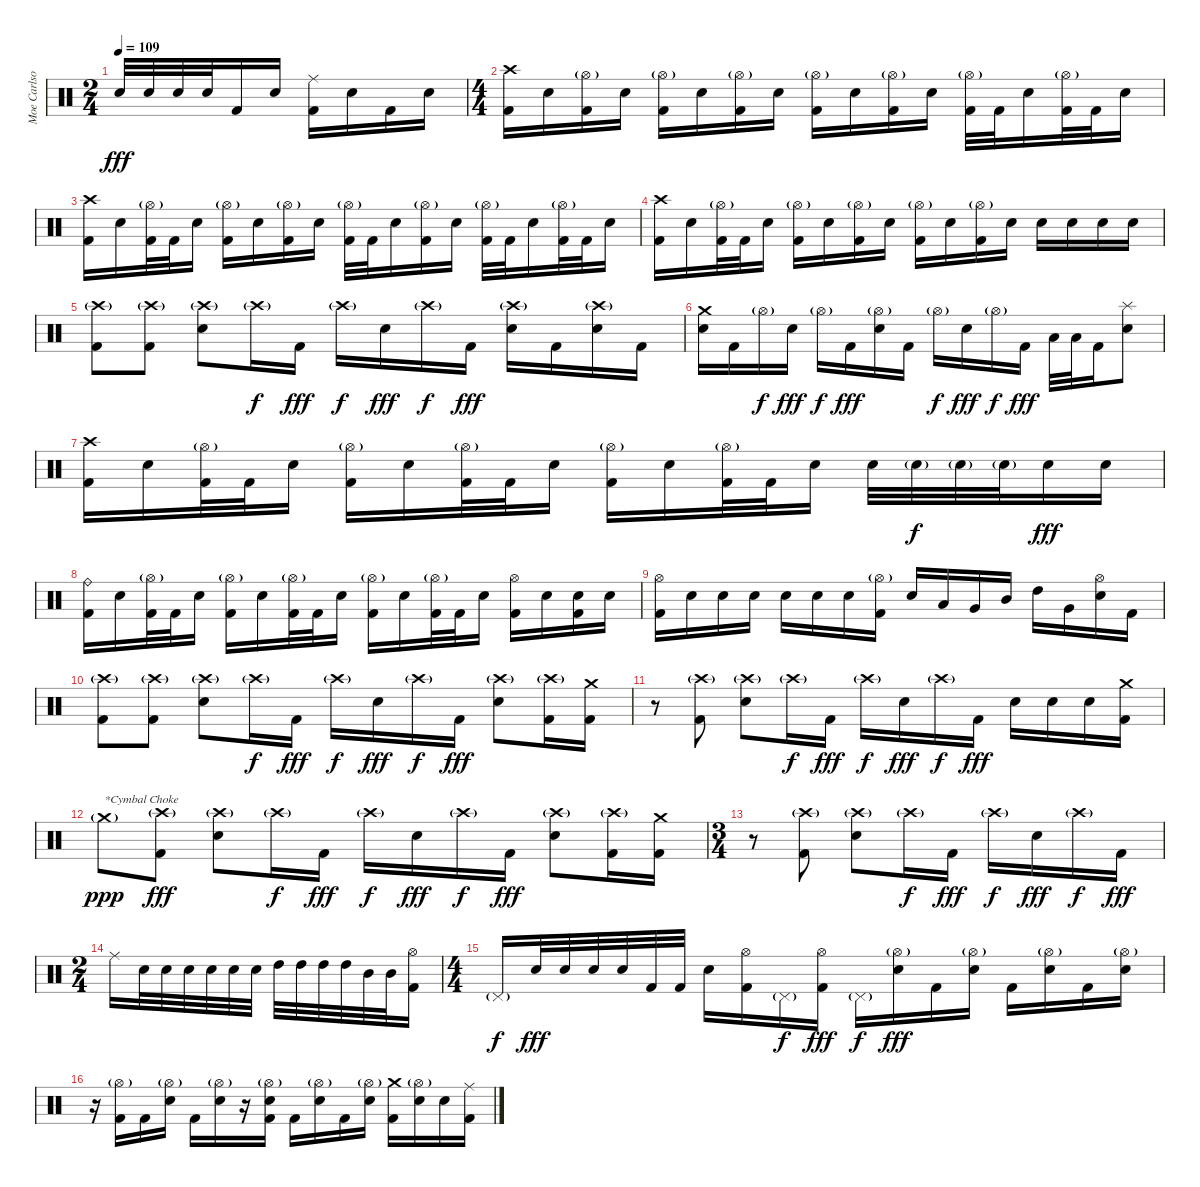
\track ("Moe Carlson" "Moe Carlso") {instrument percussion}
\staff {score}
\articulation defaults
\ts (2 4)
\tempo 109
\clef neutral
\ks c "Electric Snare (hit)".32{dy fff} "Electric Snare (hit)".32 "Electric Snare (hit)".32 "Electric Snare (hit)".32 "Kick (hit) 2".16 "Electric Snare (hit)".16
("Ride (middle)" "Kick (hit) 2").16 "Electric Snare (hit)".16 "Kick (hit) 2".16 "Electric Snare (hit)".16 |
\ts (4 4)
("Crash high (hit)" "Kick (hit) 2").16 "Electric Snare (hit)".16 ("Hi-Hat (open)"{g} "Kick (hit) 2").16 "Electric Snare (hit)".16 ("Hi-Hat (open)"{g} "Kick (hit) 2").16 "Electric Snare (hit)".16 ("Hi-Hat (open)"{g} "Kick (hit) 2").16 "Electric Snare (hit)".16 ("Hi-Hat (open)"{g} "Kick (hit) 2").16 "Electric Snare (hit)".16 ("Hi-Hat (open)"{g} "Kick (hit) 2").16 "Electric Snare (hit)".16 ("Hi-Hat (open)"{g} "Kick (hit) 2").32 "Kick (hit) 2".32 "Electric Snare (hit)".16 ("Hi-Hat (open)"{g} "Kick (hit) 2").32 "Kick (hit) 2".32 "Electric Snare (hit)".16 |
("Crash high (hit)" "Kick (hit) 2").16 "Electric Snare (hit)".16 ("Hi-Hat (open)"{g} "Kick (hit) 2").32 "Kick (hit) 2".32 "Electric Snare (hit)".16 ("Hi-Hat (open)"{g} "Kick (hit) 2").16 "Electric Snare (hit)".16 ("Hi-Hat (open)"{g} "Kick (hit) 2").16 "Electric Snare (hit)".16 ("Hi-Hat (open)"{g} "Kick (hit) 2").32 "Kick (hit) 2".32 "Electric Snare (hit)".16 ("Hi-Hat (open)"{g} "Kick (hit) 2").16 "Electric Snare (hit)".16 ("Hi-Hat (open)"{g} "Kick (hit) 2").32 "Kick (hit) 2".32 "Electric Snare (hit)".16 ("Hi-Hat (open)"{g} "Kick (hit) 2").32 "Kick (hit) 2".32 "Electric Snare (hit)".16 |
("Crash high (hit)" "Kick (hit) 2").16 "Electric Snare (hit)".16 ("Hi-Hat (open)"{g} "Kick (hit) 2").32 "Kick (hit) 2".32 "Electric Snare (hit)".16 ("Hi-Hat (open)"{g} "Kick (hit) 2").16 "Electric Snare (hit)".16 ("Hi-Hat (open)"{g} "Kick (hit) 2").16 "Electric Snare (hit)".16 ("Hi-Hat (open)"{g} "Kick (hit) 2").16 "Electric Snare (hit)".16 ("Hi-Hat (open)"{g} "Kick (hit) 2").16 "Electric Snare (hit)".16 "Electric Snare (hit)".16 "Electric Snare (hit)".16 "Electric Snare (hit)".16 "Electric Snare (hit)".16 |
("Crash high (hit)"{g} "Kick (hit) 2").8 ("Crash high (hit)"{g} "Kick (hit) 2").8 ("Crash high (hit)"{g} "Electric Snare (hit)").8 "Crash high (hit)"{g}.16{dy f} "Kick (hit) 2".16{dy fff} "Crash high (hit)"{g}.16{dy f} "Electric Snare (hit)".16{dy fff} "Crash high (hit)"{g}.16{dy f} "Kick (hit) 2".16{dy fff} ("Crash high (hit)"{g} "Electric Snare (hit)").16 "Kick (hit) 2".16 ("Crash high (hit)"{g} "Electric Snare (hit)").16 "Kick (hit) 2".16 |
("Crash medium (hit)" "Electric Snare (hit)").16 "Kick (hit) 2".16 "Hi-Hat (open)"{g}.16{dy f} "Electric Snare (hit)".16{dy fff} "Hi-Hat (open)"{g}.16{dy f} "Kick (hit) 2".16{dy fff} ("Hi-Hat (open)"{g} "Electric Snare (hit)").16 "Kick (hit) 2".16 "Hi-Hat (open)"{g}.16{dy f} "Electric Snare (hit)".16{dy fff} "Hi-Hat (open)"{g}.16{dy f} "Kick (hit) 2".16{dy fff} "Low Tom (hit)".32 "Low Tom (hit)".32 "Kick (hit) 2".16 ("Splash (hit)" "Electric Snare (hit)").8 |
("Crash high (hit)" "Kick (hit) 2").16 "Electric Snare (hit)".16 ("Hi-Hat (open)"{g} "Kick (hit) 2").32 "Kick (hit) 2".32 "Electric Snare (hit)".16 ("Hi-Hat (open)"{g} "Kick (hit) 2").16 "Electric Snare (hit)".16 ("Hi-Hat (open)"{g} "Kick (hit) 2").32 "Kick (hit) 2".32 "Electric Snare (hit)".16 ("Hi-Hat (open)"{g} "Kick (hit) 2").16 "Electric Snare (hit)".16 ("Hi-Hat (open)"{g} "Kick (hit) 2").32 "Kick (hit) 2".32 "Electric Snare (hit)".16 "Electric Snare (hit)".32 "Electric Snare (hit)"{g}.32{dy f} "Electric Snare (hit)"{g}.32 "Electric Snare (hit)"{g}.32 "Electric Snare (hit)".16{dy fff} "Electric Snare (hit)".16 |
("Ride (bell)" "Kick (hit) 2").16 "Electric Snare (hit)".16 ("Hi-Hat (open)"{g} "Kick (hit) 2").32 "Kick (hit) 2".32 "Electric Snare (hit)".16 ("Hi-Hat (open)"{g} "Kick (hit) 2").16 "Electric Snare (hit)".16 ("Hi-Hat (open)"{g} "Kick (hit) 2").32 "Kick (hit) 2".32 "Electric Snare (hit)".16 ("Hi-Hat (open)"{g} "Kick (hit) 2").16 "Electric Snare (hit)".16 ("Hi-Hat (open)"{g} "Kick (hit) 2").32 "Kick (hit) 2".32 "Electric Snare (hit)".16 ("Hi-Hat (open)" "Kick (hit) 2").16 "Electric Snare (hit)".16 ("Electric Snare (hit)" "Kick (hit) 2").16 "Electric Snare (hit)".16 |
("Hi-Hat (open)" "Kick (hit) 2").16 "Electric Snare (hit)".16 "Electric Snare (hit)".16 "Electric Snare (hit)".16 "Electric Snare (hit)".16 "Electric Snare (hit)".16 "Electric Snare (hit)".16 ("Hi-Hat (open)"{g} "Kick (hit) 2").16 "Electric Snare (hit)".16 "Low Tom (hit)".16 "Very Low Tom (hit)".16 "Mid Tom (hit)".16 "High Tom (hit)".16 "Very Low Tom (hit)".16 ("Hi-Hat (open)" "Electric Snare (hit)").16 "Kick (hit) 2".16 |
("Crash high (hit)"{g} "Kick (hit) 2").8 ("Crash high (hit)"{g} "Kick (hit) 2").8 ("Crash high (hit)"{g} "Electric Snare (hit)").8 "Crash high (hit)"{g}.16{dy f} "Kick (hit) 2".16{dy fff} "Crash high (hit)"{g}.16{dy f} "Electric Snare (hit)".16{dy fff} "Crash high (hit)"{g}.16{dy f} "Kick (hit) 2".16{dy fff} ("Crash high (hit)"{g} "Electric Snare (hit)").8 ("Crash high (hit)"{g} "Kick (hit) 2").16 ("Crash medium (hit)" "Kick (hit) 2").16 |
r.8 ("Crash high (hit)"{g} "Kick (hit) 2").8 ("Crash high (hit)"{g} "Electric Snare (hit)").8 "Crash high (hit)"{g}.16{dy f} "Kick (hit) 2".16{dy fff} "Crash high (hit)"{g}.16{dy f} "Electric Snare (hit)".16{dy fff} "Crash high (hit)"{g}.16{dy f} "Kick (hit) 2".16{dy fff} "Electric Snare (hit)".16 "Electric Snare (hit)".16 "Electric Snare (hit)".16 ("Crash medium (hit)" "Kick (hit) 2").16 |
"Crash medium (hit)"{g}.8{txt "*Cymbal Choke" dy ppp} ("Crash high (hit)"{g} "Kick (hit) 2").8{dy fff} ("Crash high (hit)"{g} "Electric Snare (hit)").8 "Crash high (hit)"{g}.16{dy f} "Kick (hit) 2".16{dy fff} "Crash high (hit)"{g}.16{dy f} "Electric Snare (hit)".16{dy fff} "Crash high (hit)"{g}.16{dy f} "Kick (hit) 2".16{dy fff} ("Crash high (hit)"{g} "Electric Snare (hit)").8 ("Crash high (hit)"{g} "Kick (hit) 2").16 ("Crash medium (hit)" "Kick (hit) 2").16 |
\ts (3 4)
r.8 ("Crash high (hit)"{g} "Kick (hit) 2").8 ("Crash high (hit)"{g} "Electric Snare (hit)").8 "Crash high (hit)"{g}.16{dy f} "Kick (hit) 2".16{dy fff} "Crash high (hit)"{g}.16{dy f} "Electric Snare (hit)".16{dy fff} "Crash high (hit)"{g}.16{dy f} "Kick (hit) 2".16{dy fff} |
\ts (2 4)
"Ride (middle)".16 "Electric Snare (hit)".32 "Electric Snare (hit)".32 "Electric Snare (hit)".32 "Electric Snare (hit)".32 "Electric Snare (hit)".32 "Electric Snare (hit)".32 "High Tom (hit)".32 "High Tom (hit)".32 "High Tom (hit)".32 "High Tom (hit)".32 "Mid Tom (hit)".32 "Mid Tom (hit)".32 ("Hi-Hat (open)" "Kick (hit) 2").16 |
\ts (4 4)
"Pedal Hi-Hat (hit)"{g}.16{dy f} "Electric Snare (hit)".32{dy fff} "Electric Snare (hit)".32 "Electric Snare (hit)".32 "Electric Snare (hit)".32 "Kick (hit) 2".32 "Kick (hit) 2".32 "Electric Snare (hit)".16 ("Hi-Hat (open)" "Kick (hit) 2").16 "Pedal Hi-Hat (hit)"{g}.16{dy f} ("Hi-Hat (open)" "Kick (hit) 2").16{dy fff} "Pedal Hi-Hat (hit)"{g}.16{dy f} ("Hi-Hat (open)"{g} "Electric Snare (hit)").16{dy fff} "Kick (hit) 2".16 ("Hi-Hat (open)"{g} "Electric Snare (hit)").16 "Kick (hit) 2".16 ("Hi-Hat (open)"{g} "Electric Snare (hit)").16 "Kick (hit) 2".16 ("Hi-Hat (open)"{g} "Electric Snare (hit)").16 |
r.16 ("Hi-Hat (open)"{g} "Kick (hit) 2").16 "Kick (hit) 2".16 ("Hi-Hat (open)"{g} "Electric Snare (hit)").16 "Kick (hit) 2".16 ("Hi-Hat (open)"{g} "Electric Snare (hit)").16 r.16 ("Hi-Hat (open)"{g} "Electric Snare (hit)" "Kick (hit) 2").16 "Kick (hit) 2".16 ("Hi-Hat (open)"{g} "Electric Snare (hit)").16 "Kick (hit) 2".16 ("Hi-Hat (open)"{g} "Electric Snare (hit)").16 ("Crash medium (hit)" "Kick (hit) 2").16 ("Hi-Hat (open)"{g} "Electric Snare (hit)").16 "Electric Snare (hit)".16 ("Ride (middle)" "Kick (hit) 2").16
